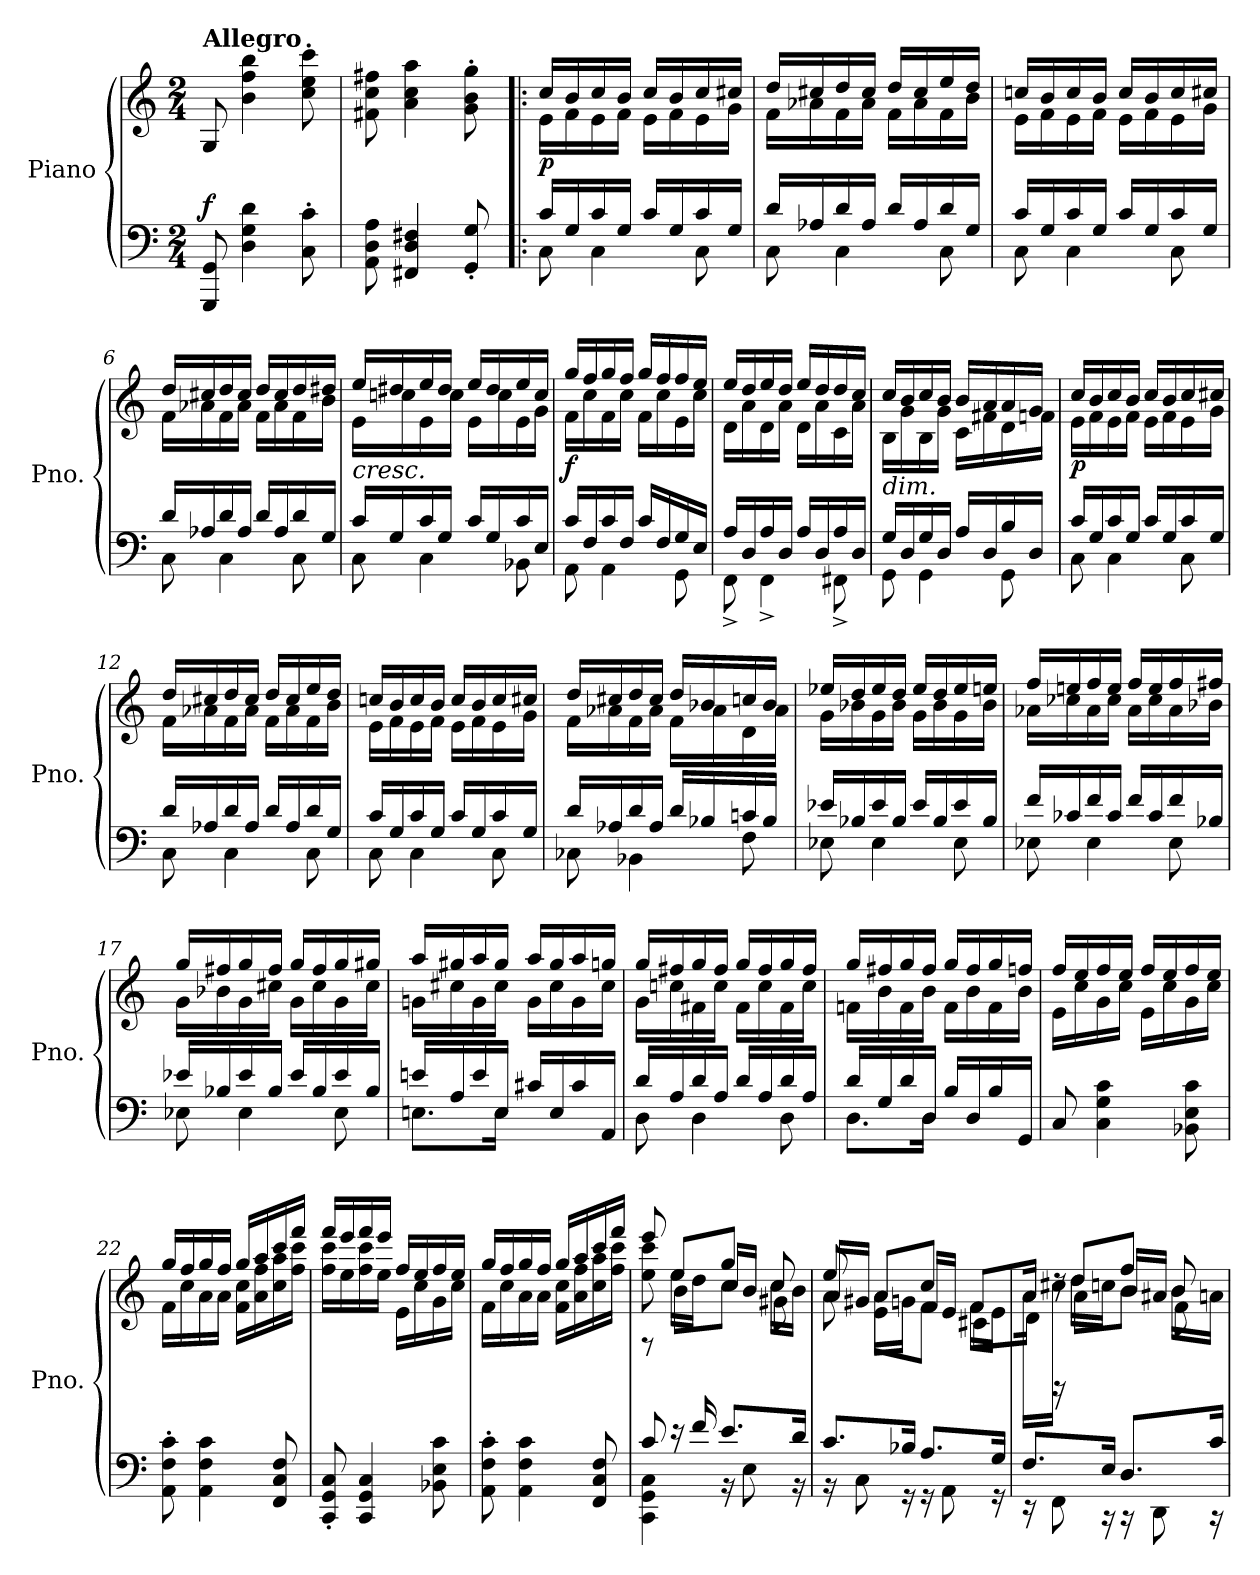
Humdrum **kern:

**kern	**kern	**dynam
*part1	*part1	*part1
*staff2	*staff1	*staff1/2
*I"Piano	*	*
*I'Pno.	*	*
*clefF4	*clefG2	*
*k[]	*k[]	*
*M2/4	*M2/4	*
=1	=1	=1
!	!LO:TX:a:B:t=Allegro	!
!	!	!LO:DY:a=2
8GGG/ 8GG/	8G/	f
4D\ 4G\ 4d\	4b\ 4ff\ 4bb\	.
8C\' 8c\'	8cc\' 8ee\' 8ccc\'	.
=2	=2	=2
8AA\ 8D\ 8A\	8f#X\ 8cc\ 8ff#X\	.
4FF#X/ 4D/ 4F#X/	4a\ 4cc\ 4aa\	.
8GG/' 8G/'	8g\' 8b\' 8gg\'	.
=3!|:	=3!|:	=3!|:
*^	*^	*
!	!	!	!	!LO:DY:b
16c/LL	8C\	16cc/LL	16e\LL	p
16G/	.	16b/	16f\	.
16c/	4C\	16cc/	16e\	.
16G/JJ	.	16b/JJ	16f\JJ	.
16c/LL	.	16cc/LL	16e\LL	.
16G/	.	16b/	16f\	.
16c/	8C\	16cc/	16e\	.
16G/JJ	.	16cc#X/JJ	16g\JJ	.
=4	=4	=4	=4	=4
16d/LL	8C\	16dd/LL	16f\LL	.
16A-X/	.	16cc#X/	16a-X\	.
16d/	4C\	16dd/	16f\	.
16A-/JJ	.	16cc#/JJ	16a-\JJ	.
16d/LL	.	16dd/LL	16f\LL	.
16A-/	.	16cc#/	16a-\	.
16d/	8C\	16ee/	16f\	.
16G/JJ	.	16dd/JJ	16b\JJ	.
!!LO:LB:g=z	!!
=5	=5	=5	=5	=5
16c/LL	8C\	16ccn/LL	16e\LL	.
16G/	.	16b/	16f\	.
16c/	4C\	16cc/	16e\	.
16G/JJ	.	16b/JJ	16f\JJ	.
16c/LL	.	16cc/LL	16e\LL	.
16G/	.	16b/	16f\	.
16c/	8C\	16cc/	16e\	.
16G/JJ	.	16cc#X/JJ	16g\JJ	.
=6	=6	=6	=6	=6
16d/LL	8C\	16dd/LL	16f\LL	.
16A-X/	.	16cc#X/	16a-X\	.
16d/	4C\	16dd/	16f\	.
16A-/JJ	.	16cc#/JJ	16a-\JJ	.
16d/LL	.	16dd/LL	16f\LL	.
16A-/	.	16cc#/	16a-\	.
16d/	8C\	16dd/	16f\	.
16G/JJ	.	16dd#X/JJ	16b\JJ	.
=7	=7	=7	=7	=7
!LO:TX:a:i:t=cresc.	!	!	!	!
16c/LL	8C\	16ee/LL	16e\LL	.
16G/	.	16dd#X/	16ccn\	.
16c/	4C\	16ee/	16e\	.
16G/JJ	.	16dd#/JJ	16cc\JJ	.
16c/LL	.	16ee/LL	16e\LL	.
16G/	.	16dd#/	16cc\	.
16c/	8BB-X\	16ee/	16e\	.
16E/JJ	.	16cc/JJ	16g\JJ	.
=8	=8	=8	=8	=8
!	!	!	!	!LO:DY:b
16c/LL	8AA\	16gg/LL	16f\LL	f
16F/	.	16ff/	16cc\	.
16c/	4AA\	16gg/	16f\	.
16F/JJ	.	16ff/JJ	16cc\JJ	.
16c/LL	.	16gg/LL	16f\LL	.
16F/	.	16ff/	16cc\	.
16G/	8GG\	16ff/	16e\	.
16E/JJ	.	16ee/JJ	16cc\JJ	.
=9	=9	=9	=9	=9
16A/LL	8FF^\	16ee/LL	16d\LL	.
16D/	.	16dd/	16a\	.
16A/	4FF^\	16ee/	16d\	.
16D/JJ	.	16dd/JJ	16a\JJ	.
16A/LL	.	16ee/LL	16d\LL	.
16D/	.	16dd/	16a\	.
16A/	8FF#X^\	16dd/	16c\	.
16D/JJ	.	16cc/JJ	16a\JJ	.
!!LO:LB:g=z	!!
=10	=10	=10	=10	=10
!LO:TX:a:i:t=dim.	!	!	!	!
16G/LL	8GG\	16cc/LL	16B\LL	.
16D/	.	16b/	16g\	.
16G/	4GG\	16cc/	16B\	.
16D/JJ	.	16b/JJ	16g\JJ	.
16A/LL	.	16b/LL	16c\LL	.
16D/	.	16a/	16f#X\	.
16B/	8GG\	16a/	16d\	.
16D/JJ	.	16g/JJ	16fn\JJ	.
=11	=11	=11	=11	=11
!	!	!	!	!LO:DY:b
16c/LL	8C\	16cc/LL	16e\LL	p
16G/	.	16b/	16f\	.
16c/	4C\	16cc/	16e\	.
16G/JJ	.	16b/JJ	16f\JJ	.
16c/LL	.	16cc/LL	16e\LL	.
16G/	.	16b/	16f\	.
16c/	8C\	16cc/	16e\	.
16G/JJ	.	16cc#X/JJ	16g\JJ	.
=12	=12	=12	=12	=12
16d/LL	8C\	16dd/LL	16f\LL	.
16A-X/	.	16cc#X/	16a-X\	.
16d/	4C\	16dd/	16f\	.
16A-/JJ	.	16cc#/JJ	16a-\JJ	.
16d/LL	.	16dd/LL	16f\LL	.
16A-/	.	16cc#/	16a-\	.
16d/	8C\	16ee/	16f\	.
16G/JJ	.	16dd/JJ	16b\JJ	.
=13	=13	=13	=13	=13
16c/LL	8C\	16ccn/LL	16e\LL	.
16G/	.	16b/	16f\	.
16c/	4C\	16cc/	16e\	.
16G/JJ	.	16b/JJ	16f\JJ	.
16c/LL	.	16cc/LL	16e\LL	.
16G/	.	16b/	16f\	.
16c/	8C\	16cc/	16e\	.
16G/JJ	.	16cc#X/JJ	16g\JJ	.
!!LO:LB:g=z	!!
=14	=14	=14	=14	=14
16d/LL	8C-X\	16dd/LL	16f\LL	.
16A-X/	.	16cc#X/	16a-X\	.
16d/	4BB-X\	16dd/	16f\	.
16A-/JJ	.	16cc#/JJ	16a-\JJ	.
16d/LL	.	16dd/LL	16f\LL	.
16B-X/	.	16b-X/	16a-\	.
16cn/	8F\	16ccn/	16d\	.
16B-/JJ	.	16b-/JJ	16a-\JJ	.
=15	=15	=15	=15	=15
16e-X/LL	8E-X\	16ee-X/LL	16g\LL	.
16B-X/	.	16dd/	16b-X\	.
16e-/	4E-\	16ee-/	16g\	.
16B-/JJ	.	16dd/JJ	16b-\JJ	.
16e-/LL	.	16ee-/LL	16g\LL	.
16B-/	.	16dd/	16b-\	.
16e-/	8E-\	16ee-/	16g\	.
16B-/JJ	.	16een/JJ	16b-\JJ	.
=16	=16	=16	=16	=16
16f/LL	8E-X\	16ff/LL	16a-X\LL	.
16c-X/	.	16een/	16cc-X\	.
16f/	4E-\	16ff/	16a-\	.
16c-/JJ	.	16ee/JJ	16cc-\JJ	.
16f/LL	.	16ff/LL	16a-\LL	.
16c-/	.	16ee/	16cc-\	.
16f/	8E-\	16ff/	16a-\	.
16B-X/JJ	.	16ff#X/JJ	16b-X\JJ	.
=17	=17	=17	=17	=17
16e-X/LL	8E-X\	16gg/LL	16g\LL	.
16B-X/	.	16ff#X/	16b-X\	.
16e-/	4E-\	16gg/	16g\	.
16B-/JJ	.	16ff#/JJ	16cc#X\JJ	.
16e-/LL	.	16gg/LL	16g\LL	.
16B-/	.	16ff#/	16cc#\	.
16e-/	8E-\	16gg/	16g\	.
16B-/JJ	.	16gg#X/JJ	16cc#\JJ	.
!!LO:PB:g=z	!!
=18	=18	=18	=18	=18
16en/LL	8.En\L	16aa/LL	16gn\LL	.
16A/	.	16gg#X/	16cc#X\	.
16e/	.	16aa/	16g\	.
16E/JJ	16E\Jk	16gg#/JJ	16cc#\JJ	.
16c#X/LL	4ryy	16aa/LL	16g\LL	.
16E/	.	16gg#/	16cc#\	.
16c#/	.	16aa/	16g\	.
16AA/JJ	.	16ggn/JJ	16cc#\JJ	.
=19	=19	=19	=19	=19
16d/LL	8D\	16gg/LL	16g\LL	.
16A/	.	16ff#X/	16ccn\	.
16d/	4D\	16gg/	16f#X\	.
16A/JJ	.	16ff#/JJ	16cc\JJ	.
16d/LL	.	16gg/LL	16f#\LL	.
16A/	.	16ff#/	16cc\	.
16d/	8D\	16gg/	16f#\	.
16A/JJ	.	16ff#/JJ	16cc\JJ	.
=20	=20	=20	=20	=20
16d/LL	8.D\L	16gg/LL	16fn\LL	.
16G/	.	16ff#X/	16b\	.
16d/	.	16gg/	16f\	.
16D/JJ	16D\Jk	16ff#/JJ	16b\JJ	.
16B/LL	4ryy	16gg/LL	16f\LL	.
16D/	.	16ff#/	16b\	.
16B/	.	16gg/	16f\	.
16GG/JJ	.	16ffn/JJ	16b\JJ	.
*v	*v	*	*	*
=21	=21	=21	=21
8C/	16ff/LL	16e\LL	.
.	16ee/	16cc\	.
4C\ 4G\ 4c\	16ff/	16g\	.
.	16ee/JJ	16cc\JJ	.
.	16ff/LL	16e\LL	.
.	16ee/	16cc\	.
8BB-X\ 8E\ 8c\	16ff/	16g\	.
.	16ee/JJ	16cc\JJ	.
!!LO:LB:g=z	!!
=22	=22	=22	=22
8AA\' 8F\' 8c\'	16gg/LL	16f\LL	.
.	16ff/	16cc\	.
4AA\ 4F\ 4c\	16gg/	16a\	.
.	16ff/JJ	16a\JJ	.
.	16gg/LL	16f\ 16cc\LL	.
.	16aa/	16a\ 16ff\	.
8FF/ 8C/ 8F/	16ccc/	16cc\ 16aa\	.
.	16fff/JJ	16ff\ 16ccc\JJ	.
=23	=23	=23	=23
8CC/' 8GG/' 8C/'	16fff/LL	16ff\ 16ccc\LL	.
.	16eee/	16ee\	.
4CC/ 4GG/ 4C/	16fff/	16ff\ 16ccc\	.
.	16eee/JJ	16ee\JJ	.
.	16ff/LL	16e\LL	.
.	16ee/	16cc\	.
8BB-X\ 8E\ 8c\	16ff/	16g\	.
.	16ee/JJ	16cc\JJ	.
=24	=24	=24	=24
8AA\' 8F\' 8c\'	16gg/LL	16f\LL	.
.	16ff/	16cc\	.
4AA\ 4F\ 4c\	16gg/	16a\	.
.	16ff/JJ	16a\JJ	.
.	16gg/LL	16f\ 16cc\LL	.
.	16aa/	16a\ 16ff\	.
8FF/ 8C/ 8F/	16ccc/	16cc\ 16aa\	.
.	16fff/JJ	16ff\ 16ccc\JJ	.
=25	=25	=25	=25
*^	*	*^	*
8c/	4CC\ 4GG\ 4C\	8eee/	8ee\ 8ccc\	8rF	.
16r	.	8ee/L	16ee\LL	8b\L	.
16f/	.	.	16dd\JJ	.	.
8.e/L	16r	8gg/J	16cc/LL	8cc\J	.
.	8E\	.	16b/JJ	.	.
.	.	8cc/	16cc\LL	8g#X\	.
16d/Jk	16r	.	16b\JJ	.	.
!!LO:LB:g=z	!!	!!
=26	=26	=26	=26	=26	=26
8.c/L	16r	8ee/	16a/LL	8a\	.
.	8C\	.	16g#X/JJ	.	.
.	.	8a/L	16e\LL	8a\L	.
16B-X/Jk	16r	.	16gn\JJ	.	.
8.A/L	16r	8cc/J	16f/LL	8f\J	.
.	8AA\	.	16e/JJ	.	.
.	.	8f/L	16f\LL	8c#X\L	.
16G/Jk	16r	.	16e\JJ	.	.
=27	=27	=27	=27	=27	=27
8.F/L	16r	16a/Jk	16a\LL	16d\Jk	.
.	8FF\	16rdd	16cc#X\JJ	16rEE	.
.	.	8dd/L	16dd\LL	8a\L	.
16E/Jk	16r	.	16ccn\JJ	.	.
8.D/L	16r	8ff/J	16b/LL	8b\J	.
.	8DD\	.	16a#X/JJ	.	.
.	.	8b/L	16b\LL	8f\L	.
16c/Jk	16r	.	16an\JJ	.	.
*v	*v	*	*	*	*
*	*v	*v	*v	*
=	=	=
*-	*-	*-
